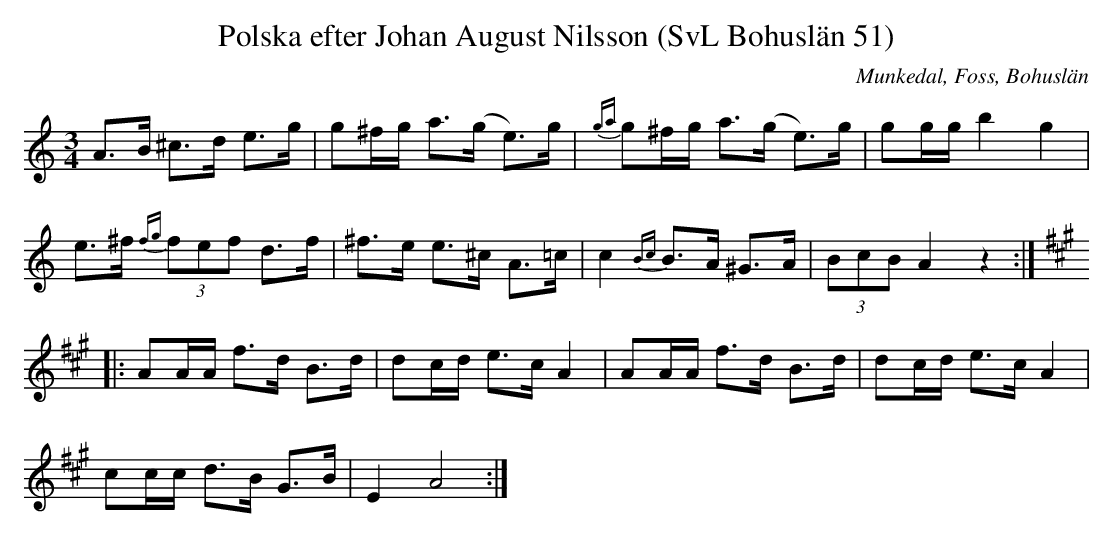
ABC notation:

X:1
T:Polska efter Johan August Nilsson (SvL Bohuslän 51)
O:Munkedal, Foss, Bohuslän
M:3/4
L:1/8
K:Am
A>B ^c>d e>g|g^f/g/ a>(g e>)g|{ga}g^f/g/ a>(g e>)g|gg/g/ b2 g2|
e>^f {fg}(3fef d>f|^f>e e>^c A>=c|c2 {Bc}B>A ^G>A|(3BcB A2 z2:|
[K:A]|:AA/A/ f>d B>d|dc/d/ e>c A2|AA/A/ f>d B>d|dc/d/ e>c A2|
cc/c/ d>B G>B|E2 A4:|
